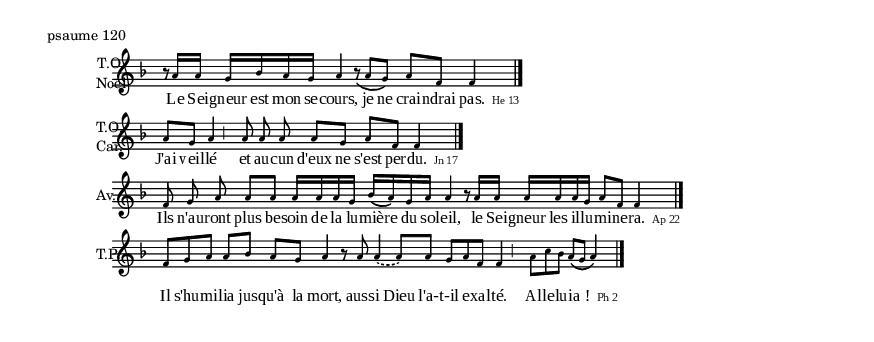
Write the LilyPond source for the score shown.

\version "2.10.0"
 \include "definitions.ly"
 \markup {psaume  120}


\relative a' { 
	\new Staff {
		\cadenzaOn 		\key f \major
		\set Staff.instrumentName = \markup{ \center-align { T.O. Noël } }
		r8 a16[ a]
		g[ bes a g]
		a4
		\pespace
		\times 2/3 {r8_\(a[ g]\)} a[ f] f4
		
		\endBar
	}
	\addlyrics {
		 Le Sei -- gneur est mon se -- cours, je ne crai -- ndrai pas. 
		\markup { \citation #"He 13" }
	}
}


\relative a' { 
	\new Staff {
		\cadenzaOn 		\key f \major
		\set Staff.instrumentName = \markup{ \center-align { T.O. Car. } }
		a8[ g]
		a4
		\cesure \pespace
		\times 2/3 { a8 a a }
		a[ g]
		a[ f]
		f4
		\endBar
	}
	\addlyrics {
		 J'ai veil -- lé et au -- cun d'eux ne s'est per -- du.
		\markup { \citation #"Jn 17" }
	}
}
\relative a' { 
	\new Staff {
		\cadenzaOn 		\key f \major
		\set Staff.instrumentName = \markup{ \center-align { Av. } }
		\times 2/3 { f8 g a }
		a[ a]
		a16[ a a g]
		bes[\( a\) g a]
		a4
		\espace
		r8 a16[ a]
		a[ a a g]
		a8[ f]
		f4
		\endBar
	}
	\addlyrics {
		 Ils n'au -- ront plus be -- soin de la lu -- miè -- re du so -- leil, le Sei -- gneur les il -- lu -- mi -- ne -- ra.
		\markup { \citation #"Ap 22" }
	}
}
\relative a' { 
	\new Staff {
		\cadenzaOn
		\key f \major
		\set Staff.instrumentName = \markup{ \center-align { T.P. } }
		
		\times 2/3 {f8[ g a]} a[ bes] a[ g] a4 r8 a
		\slurDashed
		a4( a8)[ a] 
		\times 2/3 { g[ a f] }
		f4 \cesure \pespace
		\times 2/3 {a8[ c bes]} a[\( g] a4\) 
		
		
		\endBar
	}

	\addlyrics {
		Il s'hu -- mi -- lia jus -- qu'à  la mort, auss -- i Dieu l'a- -- t-il e -- xal -- té. Al -- le -- lu -- "ia !" _ _
 		\markup { \citation #"Ph 2" } }
	
	
}
